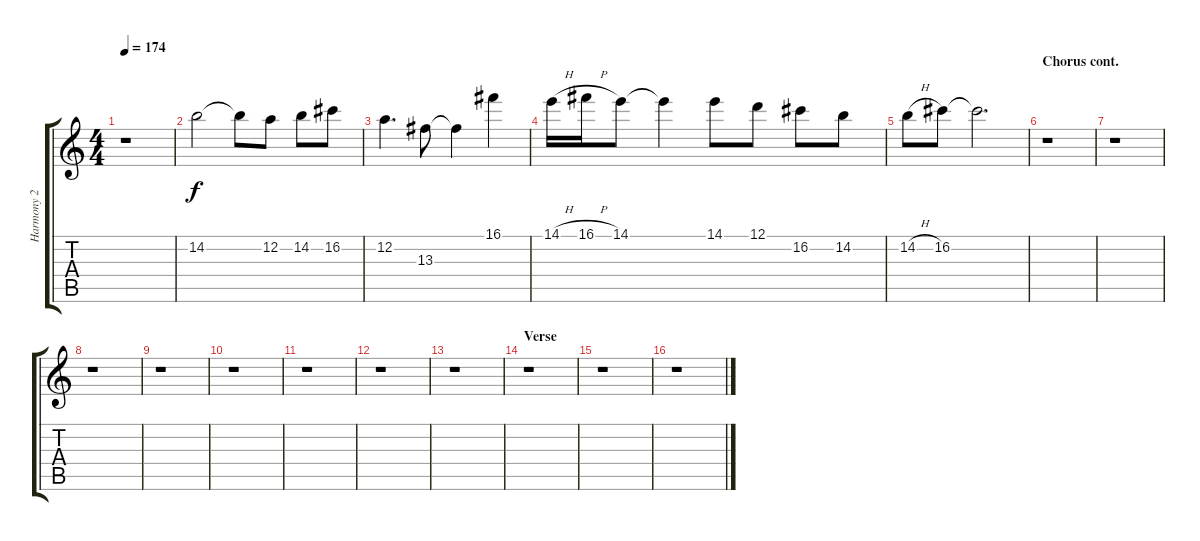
\track ("Harmony 2" "Harmony 2") {instrument overdrivenguitar}
\staff {score tabs}
\tuning (D4 A3 F3 C3 G2 C2) {hide}
\ts (4 4)
\tempo 174
\clef g2
\ks aminor
r.1{dy f} |
14.2.2 14.2{t}.8 12.2.8 14.2.8 16.2.8 |
12.2.4{d} 13.3.8 13.3{t}.4 16.1.4 |
14.1{h}.16 16.1{h}.16 14.1.8 14.1{t}.4 14.1.8 12.1.8 16.2.8 14.2.8 |
14.2{h}.8 16.2.8 16.2{t}.2{d} |
\section ("" "Chorus cont.")
r.1 |
r.1 |
r.1 |
r.1 |
r.1 |
r.1 |
r.1 |
r.1 |
\section ("" "Verse")
r.1 |
r.1 |
r.1
